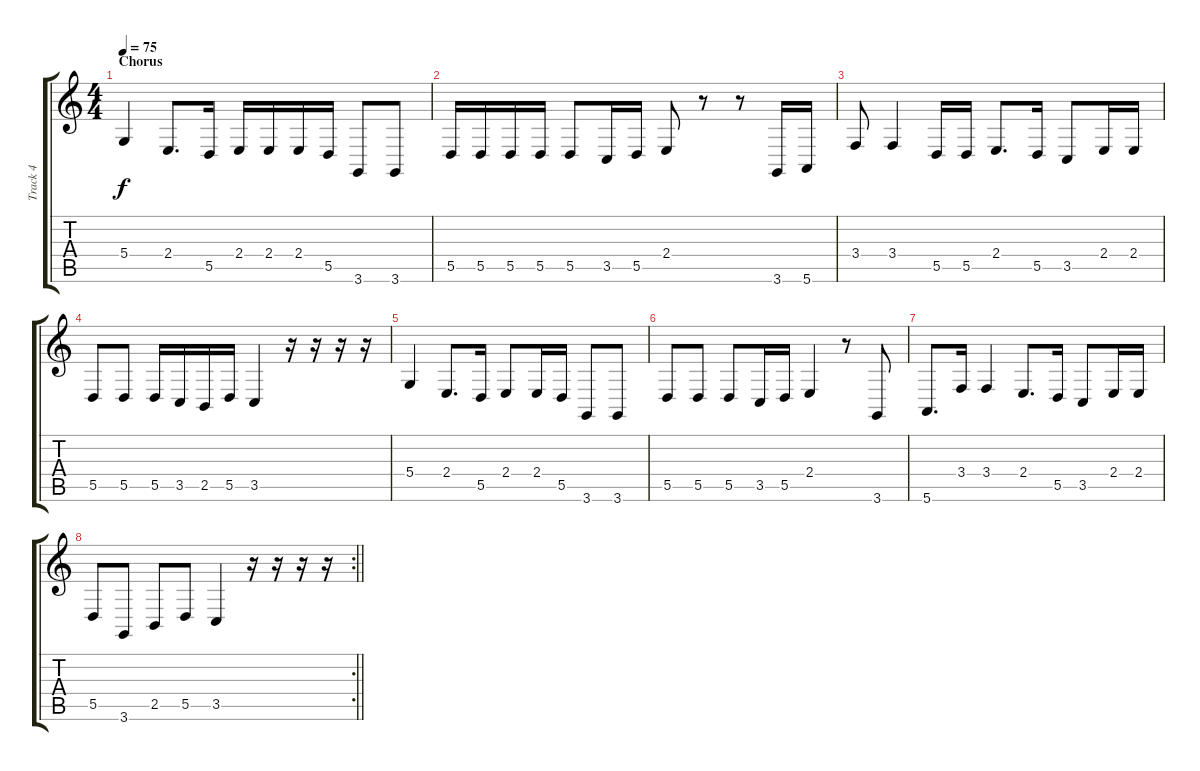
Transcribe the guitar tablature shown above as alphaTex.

\track ("Track 4" "Track 4") {instrument lead1square}
\staff {score tabs}
\tuning (E4 B3 G3 D3 A2 E2) {hide}
\ts (4 4)
\section ("" "Chorus")
\tempo 75
\clef g2
\ks c
5.4.4{dy f} 2.4.8{d} 5.5.16 2.4.16 2.4.16 2.4.16 5.5.16 3.6.8 3.6.8 |
5.5.16 5.5.16 5.5.16 5.5.16 5.5.8 3.5.16 5.5.16 2.4.8 r.8 r.8 3.6.16 5.6.16 |
3.4.8 3.4.4 5.5.16 5.5.16 2.4.8{d} 5.5.16 3.5.8 2.4.16 2.4.16 |
5.5.8 5.5.8 5.5.16 3.5.16 2.5.16 5.5.16 3.5.4 r.16 r.16 r.16 r.16 |
5.4.4 2.4.8{d} 5.5.16 2.4.8 2.4.16 5.5.16 3.6.8 3.6.8 |
5.5.8 5.5.8 5.5.8 3.5.16 5.5.16 2.4.4 r.8 3.6.8 |
5.6.8{d} 3.4.16 3.4.4 2.4.8{d} 5.5.16 3.5.8 2.4.16 2.4.16 |
\rc 2
\barLineRight lightlight
5.5.8 3.6.8 2.5.8 5.5.8 3.5.4 r.16 r.16 r.16 r.16
